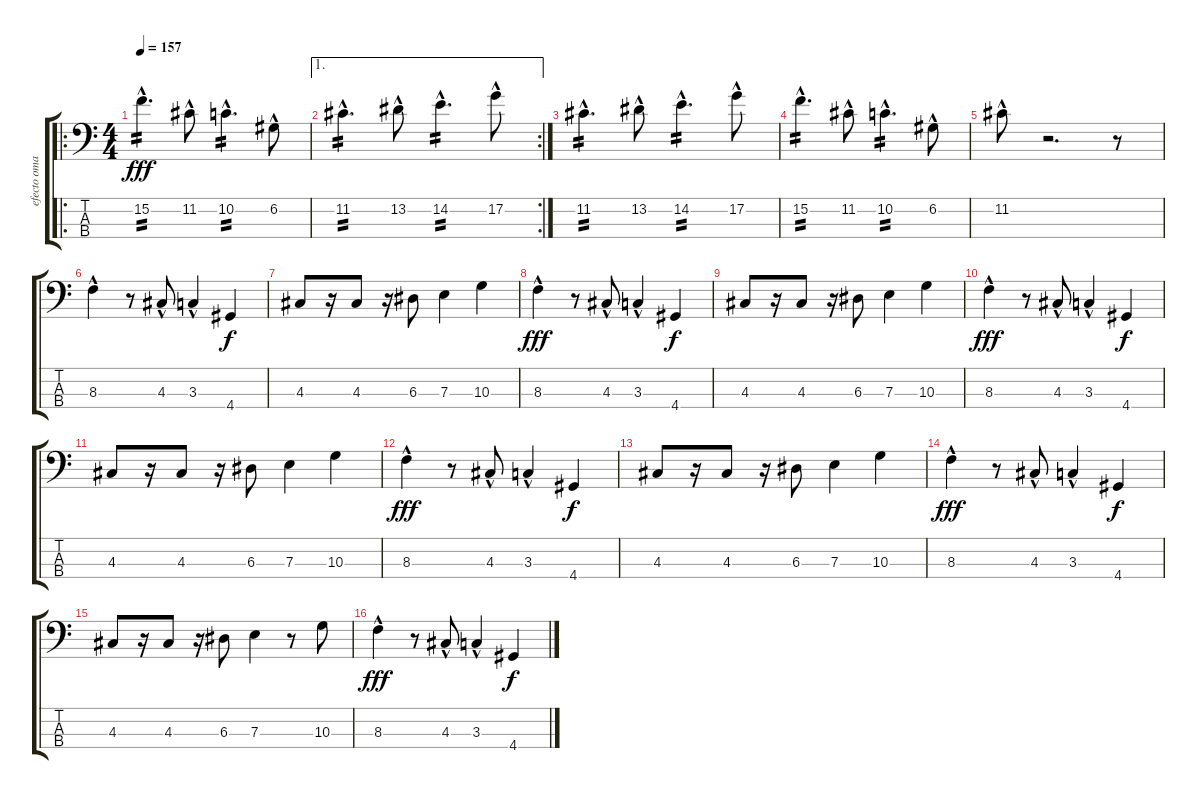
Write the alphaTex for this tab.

\track ("efecto omaili" "efecto oma") {instrument fretlessbass}
\staff {score tabs}
\tuning (G2 D2 A1 E1) {hide}
\ro
\ts (4 4)
\tempo 157
\clef f4
\ks c
15.2{hac}.4{d tp 2 dy fff} 11.2{hac}.8 10.2{hac}.4{d tp 2} 6.2{hac}.8 |
\ae 1
\rc 2
11.2{hac}.4{d tp 2} 13.2{hac}.8 14.2{hac}.4{d tp 2} 17.2{hac}.8 |
11.2{hac}.4{d tp 2} 13.2{hac}.8 14.2{hac}.4{d tp 2} 17.2{hac}.8 |
15.2{hac}.4{d tp 2} 11.2{hac}.8 10.2{hac}.4{d tp 2} 6.2{hac}.8 |
11.2{hac}.8 r.2{d} r.8 |
8.3{hac}.4 r.8 4.3{hac}.8 3.3{hac}.4 4.4.4{dy f} |
4.3.8 r.16 4.3.8 r.16 6.3.8 7.3.4 10.3.4 |
8.3{hac}.4{dy fff} r.8 4.3{hac}.8 3.3{hac}.4 4.4.4{dy f} |
4.3.8 r.16 4.3.8 r.16 6.3.8 7.3.4 10.3.4 |
8.3{hac}.4{dy fff} r.8 4.3{hac}.8 3.3{hac}.4 4.4.4{dy f} |
4.3.8 r.16 4.3.8 r.16 6.3.8 7.3.4 10.3.4 |
8.3{hac}.4{dy fff} r.8 4.3{hac}.8 3.3{hac}.4 4.4.4{dy f} |
4.3.8 r.16 4.3.8 r.16 6.3.8 7.3.4 10.3.4 |
8.3{hac}.4{dy fff} r.8 4.3{hac}.8 3.3{hac}.4 4.4.4{dy f} |
4.3.8 r.16 4.3.8 r.16 6.3.8 7.3.4 r.8 10.3.8 |
8.3{hac}.4{dy fff} r.8 4.3{hac}.8 3.3{hac}.4 4.4.4{dy f}
